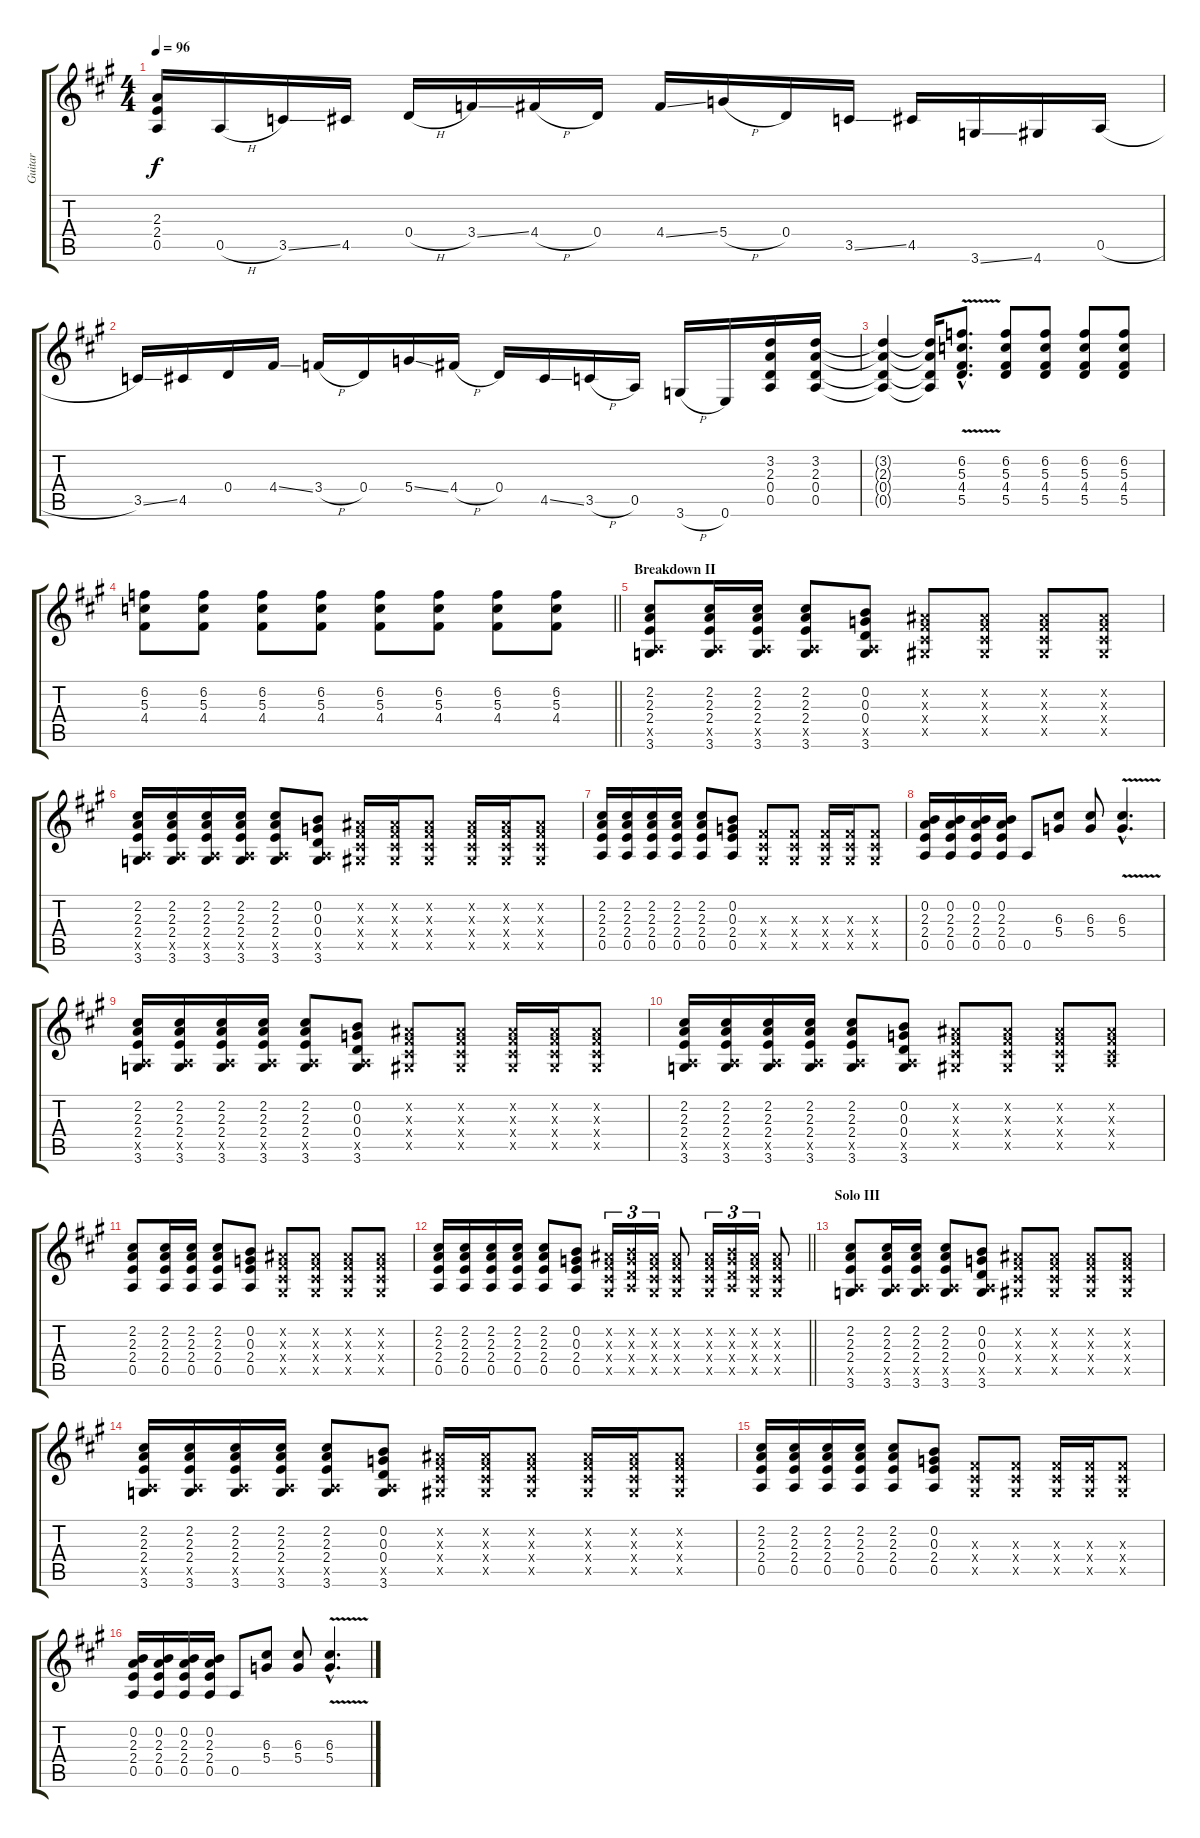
\track ("Guitar" "Guitar") {instrument overdrivenguitar}
\staff {score tabs}
\tuning (E4 B3 G3 D3 A2 E2) {hide}
\ts (4 4)
\tempo 96
\clef g2
\ks a
(2.3{t} 2.4{t} 0.5{t}).16{dy f} 0.5{h}.16 3.5{ss}.16 4.5.16 0.4{h}.16 3.4{ss}.16 4.4{h}.16 0.4.16 4.4{ss}.16 5.4{h}.16 0.4.16 3.5{ss}.16 4.5.16 3.6{ss}.16 4.6.16 0.5{h}.16 |
3.5{ss}.16 4.5.16 0.4.16 4.4{ss}.16 3.4{h}.16 0.4.16 5.4{ss}.16 4.4{h}.16 0.4.16 4.5{ss}.16 3.5{h}.16 0.5.16 3.6{h}.16 0.6.16 (3.2 2.3 0.4 0.5).16 (3.2 2.3 0.4 0.5).16 |
(3.2{t} 2.3{t} 0.4{t} 0.5{t}).4 (3.2{t} 2.3{t} 0.4{t} 0.5{t}).16 (6.2{v hac} 5.3{v hac} 4.4{v hac} 5.5{v hac}).8{d} (6.2 5.3 4.4 5.5).8 (6.2 5.3 4.4 5.5).8 (6.2 5.3 4.4 5.5).8 (6.2 5.3 4.4 5.5).8 |
\barLineRight lightlight
(6.2 5.3 4.4).8 (6.2 5.3 4.4).8 (6.2 5.3 4.4).8 (6.2 5.3 4.4).8 (6.2 5.3 4.4).8 (6.2 5.3 4.4).8 (6.2 5.3 4.4).8 (6.2 5.3 4.4).8 |
\section ("" "Breakdown II")
(2.2 2.3 2.4 0.5{x} 3.6).8 (2.2 2.3 2.4 0.5{x} 3.6).16 (2.2 2.3 2.4 0.5{x} 3.6).16 (2.2 2.3 2.4 0.5{x} 3.6).8 (0.2 0.3 0.4 0.5{x} 3.6).8 (-1.2{x} -1.3{x} -1.4{x} -1.5{x}).8 (-1.2{x} -1.3{x} -1.4{x} -1.5{x}).8 (-1.2{x} -1.3{x} -1.4{x} -1.5{x}).8 (-1.2{x} -1.3{x} -1.4{x} -1.5{x}).8 |
(2.2 2.3 2.4 0.5{x} 3.6).16 (2.2 2.3 2.4 0.5{x} 3.6).16 (2.2 2.3 2.4 0.5{x} 3.6).16 (2.2 2.3 2.4 0.5{x} 3.6).16 (2.2 2.3 2.4 0.5{x} 3.6).8 (0.2 0.3 0.4 0.5{x} 3.6).8 (-1.2{x} -1.3{x} -1.4{x} -1.5{x}).16 (-1.2{x} -1.3{x} -1.4{x} -1.5{x}).16 (-1.2{x} -1.3{x} -1.4{x} -1.5{x}).8 (-1.2{x} -1.3{x} -1.4{x} -1.5{x}).16 (-1.2{x} -1.3{x} -1.4{x} -1.5{x}).16 (-1.2{x} -1.3{x} -1.4{x} -1.5{x}).8 |
(2.2 2.3 2.4 0.5).16 (2.2 2.3 2.4 0.5).16 (2.2 2.3 2.4 0.5).16 (2.2 2.3 2.4 0.5).16 (2.2 2.3 2.4 0.5).8 (0.2 0.3 2.4 0.5).8 (-1.3{x} -1.4{x} -1.5{x}).8 (-1.3{x} -1.4{x} -1.5{x}).8 (-1.3{x} -1.4{x} -1.5{x}).16 (-1.3{x} -1.4{x} -1.5{x}).16 (-1.3{x} -1.4{x} -1.5{x}).8 |
(0.2 2.3 2.4 0.5).16 (0.2 2.3 2.4 0.5).16 (0.2 2.3 2.4 0.5).16 (0.2 2.3 2.4 0.5).16 0.5.8 (6.3 5.4).8 (6.3 5.4).8 (6.3{v hac} 5.4{v hac}).4{d} |
(2.2 2.3 2.4 0.5{x} 3.6).16 (2.2 2.3 2.4 0.5{x} 3.6).16 (2.2 2.3 2.4 0.5{x} 3.6).16 (2.2 2.3 2.4 0.5{x} 3.6).16 (2.2 2.3 2.4 0.5{x} 3.6).8 (0.2 0.3 0.4 0.5{x} 3.6).8 (-1.2{x} -1.3{x} -1.4{x} -1.5{x}).8 (-1.2{x} -1.3{x} -1.4{x} -1.5{x}).8 (-1.2{x} -1.3{x} -1.4{x} -1.5{x}).16 (-1.2{x} -1.3{x} -1.4{x} -1.5{x}).16 (-1.2{x} -1.3{x} -1.4{x} -1.5{x}).8 |
(2.2 2.3 2.4 0.5{x} 3.6).16 (2.2 2.3 2.4 0.5{x} 3.6).16 (2.2 2.3 2.4 0.5{x} 3.6).16 (2.2 2.3 2.4 0.5{x} 3.6).16 (2.2 2.3 2.4 0.5{x} 3.6).8 (0.2 0.3 0.4 0.5{x} 3.6).8 (-1.2{x} -1.3{x} -1.4{x} -1.5{x}).8 (-1.2{x} -1.3{x} -1.4{x} -1.5{x}).8 (-1.2{x} -1.3{x} -1.4{x} -1.5{x}).8 (-1.2{x} -1.3{x} -1.4{x} 0.5{x}).8 |
(2.2 2.3 2.4 0.5).8 (2.2 2.3 2.4 0.5).16 (2.2 2.3 2.4 0.5).16 (2.2 2.3 2.4 0.5).8 (0.2 0.3 2.4 0.5).8 (-1.2{x} -1.3{x} -1.4{x} -1.5{x}).8 (-1.2{x} -1.3{x} -1.4{x} -1.5{x}).8 (-1.2{x} -1.3{x} -1.4{x} -1.5{x}).8 (-1.2{x} -1.3{x} -1.4{x} -1.5{x}).8 |
\barLineRight lightlight
(2.2 2.3 2.4 0.5).16 (2.2 2.3 2.4 0.5).16 (2.2 2.3 2.4 0.5).16 (2.2 2.3 2.4 0.5).16 (2.2 2.3 2.4 0.5).8 (0.2 0.3 2.4 0.5).8 (-1.2{x} -1.3{x} -1.4{x} -1.5{x}).16{tu (3 2)} (0.2{x} 0.3{x} 0.4{x} 0.5{x}).16{tu (3 2)} (-1.2{x} -1.3{x} -1.4{x} -1.5{x}).16{tu (3 2)} (-1.2{x} -1.3{x} -1.4{x} -1.5{x}).8 (-1.2{x} -1.3{x} -1.4{x} -1.5{x}).16{tu (3 2)} (0.2{x} 0.3{x} 0.4{x} 0.5{x}).16{tu (3 2)} (-1.2{x} -1.3{x} -1.4{x} -1.5{x}).16{tu (3 2)} (-1.2{x} -1.3{x} -1.4{x} -1.5{x}).8 |
\section ("" "Solo III")
(2.2 2.3 2.4 0.5{x} 3.6).8 (2.2 2.3 2.4 0.5{x} 3.6).16 (2.2 2.3 2.4 0.5{x} 3.6).16 (2.2 2.3 2.4 0.5{x} 3.6).8 (0.2 0.3 0.4 0.5{x} 3.6).8 (-1.2{x} -1.3{x} -1.4{x} -1.5{x}).8 (-1.2{x} -1.3{x} -1.4{x} -1.5{x}).8 (-1.2{x} -1.3{x} -1.4{x} -1.5{x}).8 (-1.2{x} -1.3{x} -1.4{x} -1.5{x}).8 |
(2.2 2.3 2.4 0.5{x} 3.6).16 (2.2 2.3 2.4 0.5{x} 3.6).16 (2.2 2.3 2.4 0.5{x} 3.6).16 (2.2 2.3 2.4 0.5{x} 3.6).16 (2.2 2.3 2.4 0.5{x} 3.6).8 (0.2 0.3 0.4 0.5{x} 3.6).8 (-1.2{x} -1.3{x} -1.4{x} -1.5{x}).16 (-1.2{x} -1.3{x} -1.4{x} -1.5{x}).16 (-1.2{x} -1.3{x} -1.4{x} -1.5{x}).8 (-1.2{x} -1.3{x} -1.4{x} -1.5{x}).16 (-1.2{x} -1.3{x} -1.4{x} -1.5{x}).16 (-1.2{x} -1.3{x} -1.4{x} -1.5{x}).8 |
(2.2 2.3 2.4 0.5).16 (2.2 2.3 2.4 0.5).16 (2.2 2.3 2.4 0.5).16 (2.2 2.3 2.4 0.5).16 (2.2 2.3 2.4 0.5).8 (0.2 0.3 2.4 0.5).8 (-1.3{x} -1.4{x} -1.5{x}).8 (-1.3{x} -1.4{x} -1.5{x}).8 (-1.3{x} -1.4{x} -1.5{x}).16 (-1.3{x} -1.4{x} -1.5{x}).16 (-1.3{x} -1.4{x} -1.5{x}).8 |
(0.2 2.3 2.4 0.5).16 (0.2 2.3 2.4 0.5).16 (0.2 2.3 2.4 0.5).16 (0.2 2.3 2.4 0.5).16 0.5.8 (6.3 5.4).8 (6.3 5.4).8 (6.3{v hac} 5.4{v hac}).4{d}
